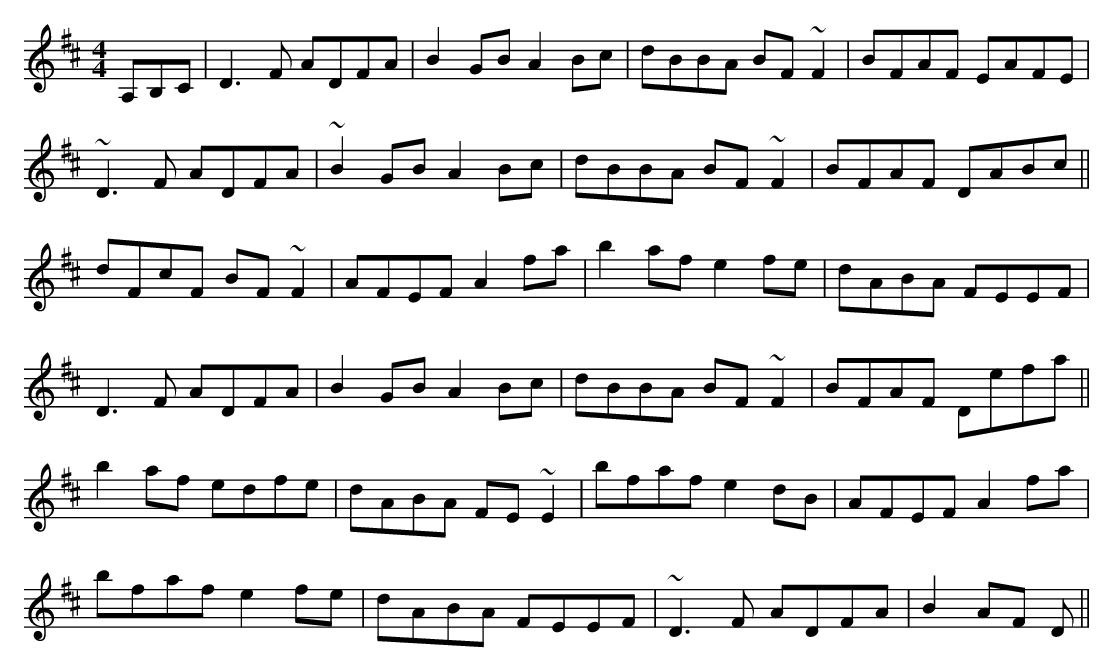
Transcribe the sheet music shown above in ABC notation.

X:1
M:4/4
K:D
A,B,C| D3F ADFA |B2GB A2Bc |dBBA BF~F2 |BFAF EAFE|
~D3F ADFA |~B2GB A2Bc | dBBA BF~F2 | BFAF DABc||
dFcF BF~F2 |AFEF A2fa |b2af e2fe |dABA FEEF |
D3F ADFA |B2GB A2Bc |dBBA BF~F2 |BFAF Defa ||
b2af edfe |dABA FE~E2 |bfaf e2dB | AFEF A2fa |
bfaf e2fe | dABA FEEF |~D3F ADFA |B2AF D ||
